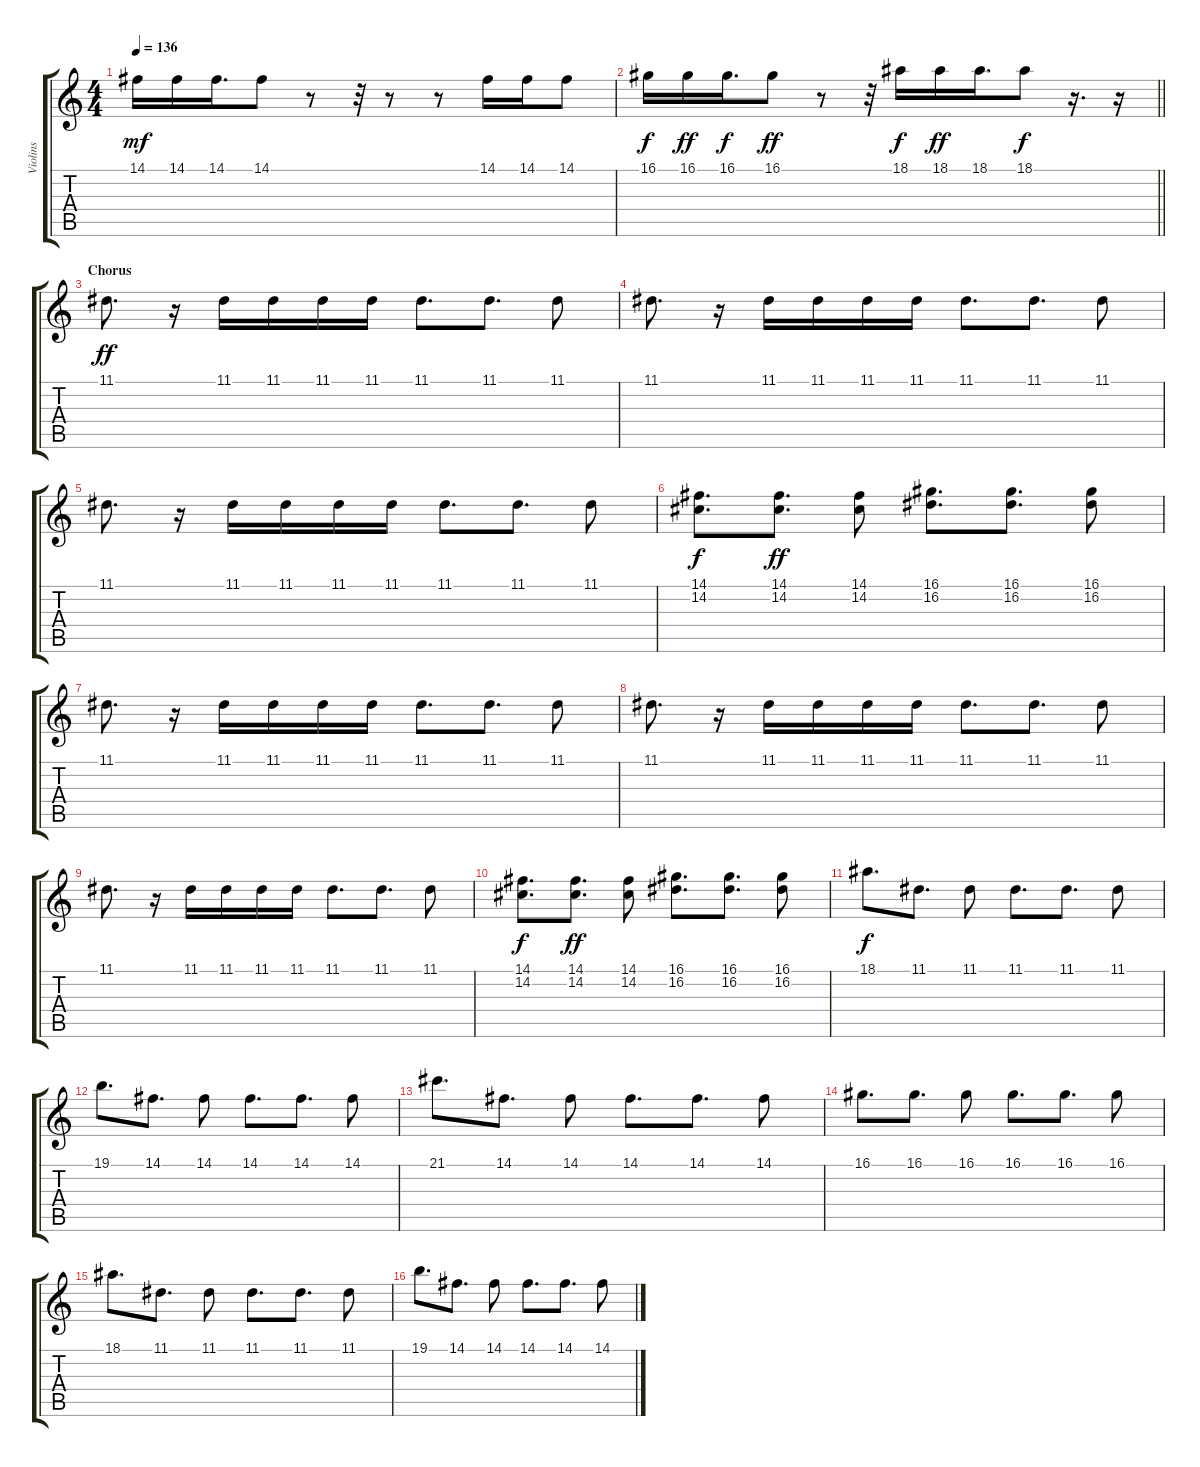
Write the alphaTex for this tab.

\track ("Violins" "Violins") {instrument violin}
\staff {score tabs}
\tuning (E4 B3 G3 D3 A2 E2) {hide}
\ts (4 4)
\tempo 136
\clef g2
\ks c
14.1.16{dy mf} 14.1.16 14.1.16{d} 14.1.8 r.8 r.32 r.8 r.8 14.1.16 14.1.16 14.1.8 |
\barLineRight lightlight
16.1.16{dy f} 16.1.16{dy ff} 16.1.16{d dy f} 16.1.8{dy ff} r.8 r.32 18.1.16{dy f} 18.1.16{dy ff} 18.1.16{d} 18.1.8{dy f} r.16{d} r.16 |
\section ("" "Chorus")
11.1.8{d dy ff} r.16 11.1.16 11.1.16 11.1.16 11.1.16 11.1.8{d} 11.1.8{d} 11.1.8 |
11.1.8{d} r.16 11.1.16 11.1.16 11.1.16 11.1.16 11.1.8{d} 11.1.8{d} 11.1.8 |
11.1.8{d} r.16 11.1.16 11.1.16 11.1.16 11.1.16 11.1.8{d} 11.1.8{d} 11.1.8 |
(14.1 14.2).8{d dy f} (14.1 14.2).8{d dy ff} (14.1 14.2).8 (16.1 16.2).8{d} (16.1 16.2).8{d} (16.1 16.2).8 |
11.1.8{d} r.16 11.1.16 11.1.16 11.1.16 11.1.16 11.1.8{d} 11.1.8{d} 11.1.8 |
11.1.8{d} r.16 11.1.16 11.1.16 11.1.16 11.1.16 11.1.8{d} 11.1.8{d} 11.1.8 |
11.1.8{d} r.16 11.1.16 11.1.16 11.1.16 11.1.16 11.1.8{d} 11.1.8{d} 11.1.8 |
(14.1 14.2).8{d dy f} (14.1 14.2).8{d dy ff} (14.1 14.2).8 (16.1 16.2).8{d} (16.1 16.2).8{d} (16.1 16.2).8 |
18.1.8{d dy f} 11.1.8{d} 11.1.8 11.1.8{d} 11.1.8{d} 11.1.8 |
19.1.8{d} 14.1.8{d} 14.1.8 14.1.8{d} 14.1.8{d} 14.1.8 |
21.1.8{d} 14.1.8{d} 14.1.8 14.1.8{d} 14.1.8{d} 14.1.8 |
16.1.8{d} 16.1.8{d} 16.1.8 16.1.8{d} 16.1.8{d} 16.1.8 |
18.1.8{d} 11.1.8{d} 11.1.8 11.1.8{d} 11.1.8{d} 11.1.8 |
19.1.8{d} 14.1.8{d} 14.1.8 14.1.8{d} 14.1.8{d} 14.1.8
